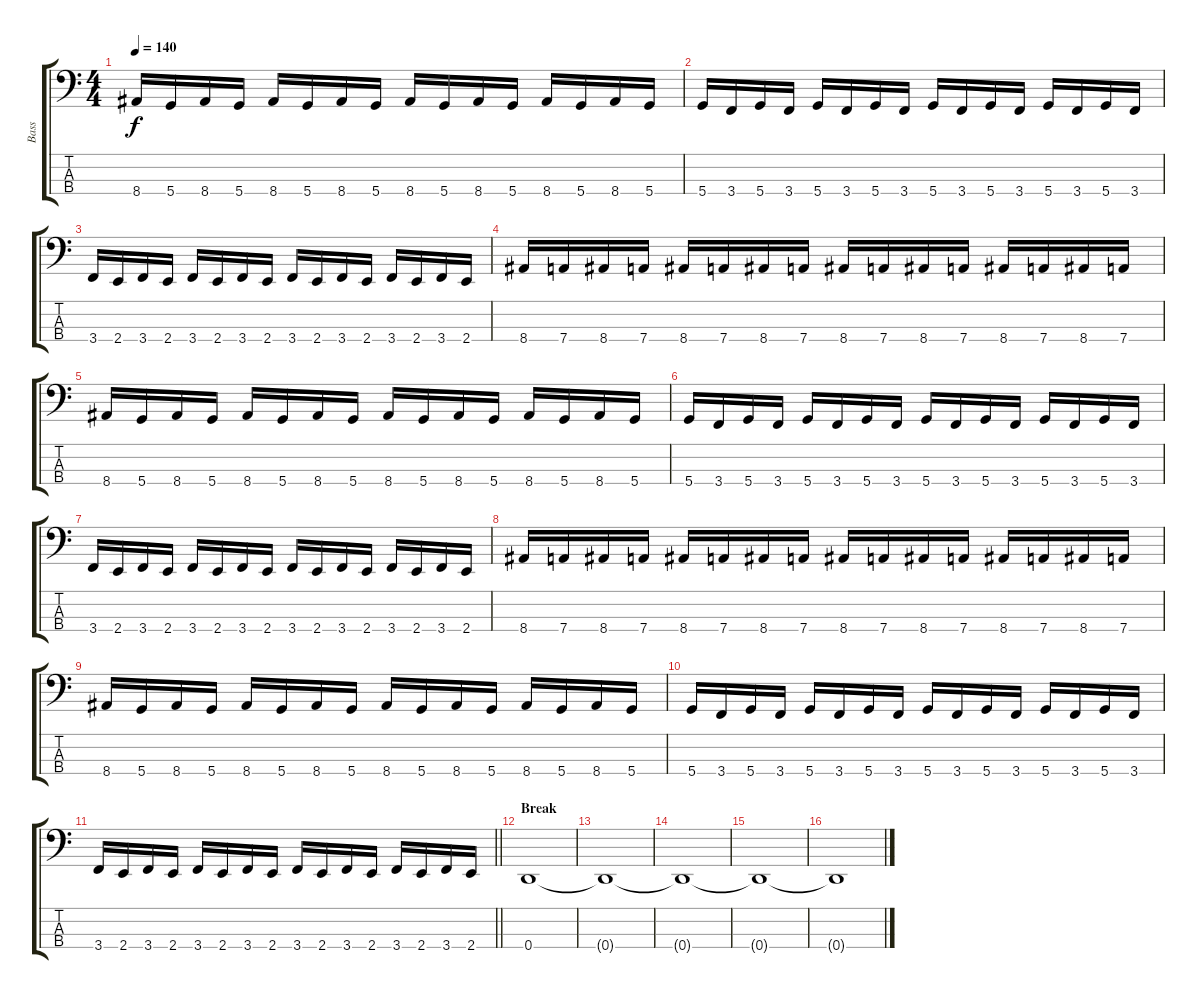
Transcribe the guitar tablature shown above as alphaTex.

\track ("Bass" "Bass") {instrument electricbassfinger}
\staff {score tabs}
\tuning (F2 C2 G1 D1) {hide}
\ts (4 4)
\tempo 140
\clef f4
\ks c
8.4.16{dy f} 5.4.16 8.4.16 5.4.16 8.4.16 5.4.16 8.4.16 5.4.16 8.4.16 5.4.16 8.4.16 5.4.16 8.4.16 5.4.16 8.4.16 5.4.16 |
5.4.16 3.4.16 5.4.16 3.4.16 5.4.16 3.4.16 5.4.16 3.4.16 5.4.16 3.4.16 5.4.16 3.4.16 5.4.16 3.4.16 5.4.16 3.4.16 |
3.4.16 2.4.16 3.4.16 2.4.16 3.4.16 2.4.16 3.4.16 2.4.16 3.4.16 2.4.16 3.4.16 2.4.16 3.4.16 2.4.16 3.4.16 2.4.16 |
8.4.16 7.4.16 8.4.16 7.4.16 8.4.16 7.4.16 8.4.16 7.4.16 8.4.16 7.4.16 8.4.16 7.4.16 8.4.16 7.4.16 8.4.16 7.4.16 |
8.4.16 5.4.16 8.4.16 5.4.16 8.4.16 5.4.16 8.4.16 5.4.16 8.4.16 5.4.16 8.4.16 5.4.16 8.4.16 5.4.16 8.4.16 5.4.16 |
5.4.16 3.4.16 5.4.16 3.4.16 5.4.16 3.4.16 5.4.16 3.4.16 5.4.16 3.4.16 5.4.16 3.4.16 5.4.16 3.4.16 5.4.16 3.4.16 |
3.4.16 2.4.16 3.4.16 2.4.16 3.4.16 2.4.16 3.4.16 2.4.16 3.4.16 2.4.16 3.4.16 2.4.16 3.4.16 2.4.16 3.4.16 2.4.16 |
8.4.16 7.4.16 8.4.16 7.4.16 8.4.16 7.4.16 8.4.16 7.4.16 8.4.16 7.4.16 8.4.16 7.4.16 8.4.16 7.4.16 8.4.16 7.4.16 |
8.4.16 5.4.16 8.4.16 5.4.16 8.4.16 5.4.16 8.4.16 5.4.16 8.4.16 5.4.16 8.4.16 5.4.16 8.4.16 5.4.16 8.4.16 5.4.16 |
5.4.16 3.4.16 5.4.16 3.4.16 5.4.16 3.4.16 5.4.16 3.4.16 5.4.16 3.4.16 5.4.16 3.4.16 5.4.16 3.4.16 5.4.16 3.4.16 |
\barLineRight lightlight
3.4.16 2.4.16 3.4.16 2.4.16 3.4.16 2.4.16 3.4.16 2.4.16 3.4.16 2.4.16 3.4.16 2.4.16 3.4.16 2.4.16 3.4.16 2.4.16 |
\section ("" "Break")
0.4.1 |
0.4{t}.1 |
0.4{t}.1 |
0.4{t}.1 |
0.4{t}.1
